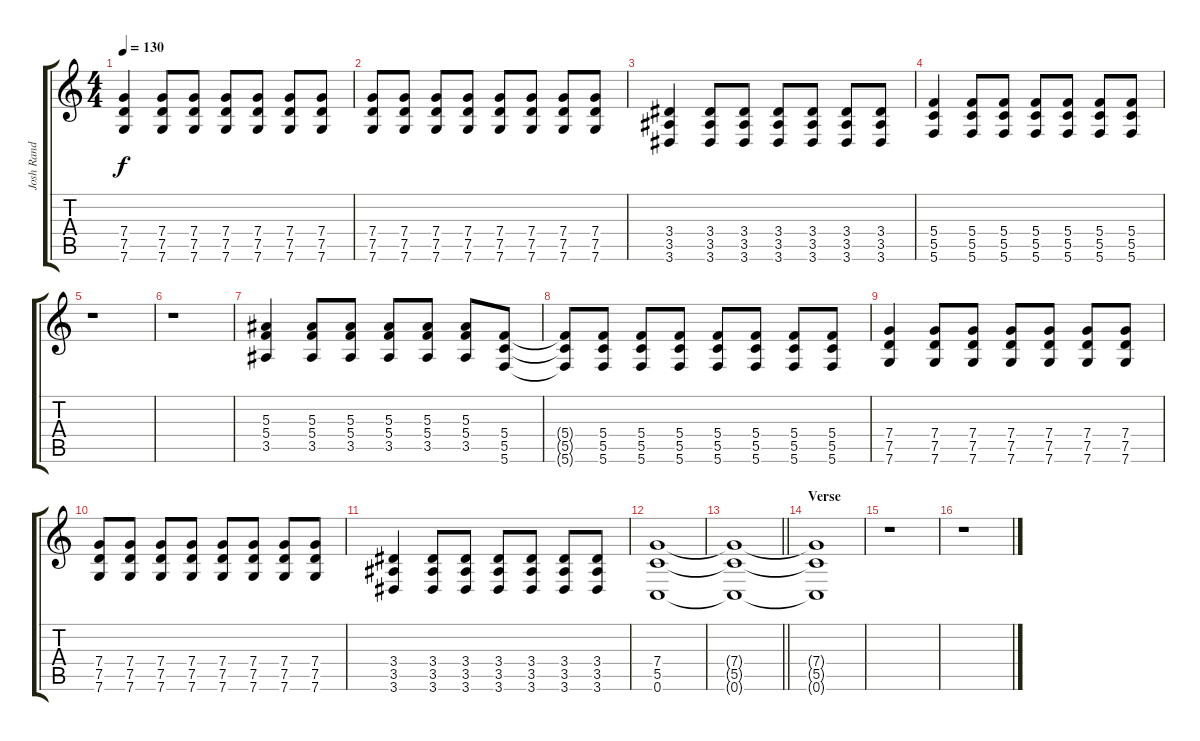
\track ("Josh Rand (Dirty) " "Josh Rand ") {instrument distortionguitar}
\staff {score tabs}
\tuning (D4 A3 F3 C3 G2 C2) {hide}
\ts (4 4)
\tempo 130
\clef g2
\ks c
(7.4 7.5 7.6).4{dy f} (7.4 7.5 7.6).8 (7.4 7.5 7.6).8 (7.4 7.5 7.6).8 (7.4 7.5 7.6).8 (7.4 7.5 7.6).8 (7.4 7.5 7.6).8 |
(7.4 7.5 7.6).8 (7.4 7.5 7.6).8 (7.4 7.5 7.6).8 (7.4 7.5 7.6).8 (7.4 7.5 7.6).8 (7.4 7.5 7.6).8 (7.4 7.5 7.6).8 (7.4 7.5 7.6).8 |
(3.4 3.5 3.6).4 (3.4 3.5 3.6).8 (3.4 3.5 3.6).8 (3.4 3.5 3.6).8 (3.4 3.5 3.6).8 (3.4 3.5 3.6).8 (3.4 3.5 3.6).8 |
(5.4 5.5 5.6).4 (5.4 5.5 5.6).8 (5.4 5.5 5.6).8 (5.4 5.5 5.6).8 (5.4 5.5 5.6).8 (5.4 5.5 5.6).8 (5.4 5.5 5.6).8 |
r.1 |
r.1 |
(5.3 5.4 3.5).4 (5.3 5.4 3.5).8 (5.3 5.4 3.5).8 (5.3 5.4 3.5).8 (5.3 5.4 3.5).8 (5.3 5.4 3.5).8 (5.4 5.5 5.6).8 |
(5.4{t} 5.5{t} 5.6{t}).8 (5.4 5.5 5.6).8 (5.4 5.5 5.6).8 (5.4 5.5 5.6).8 (5.4 5.5 5.6).8 (5.4 5.5 5.6).8 (5.4 5.5 5.6).8 (5.4 5.5 5.6).8 |
(7.4 7.5 7.6).4 (7.4 7.5 7.6).8 (7.4 7.5 7.6).8 (7.4 7.5 7.6).8 (7.4 7.5 7.6).8 (7.4 7.5 7.6).8 (7.4 7.5 7.6).8 |
(7.4 7.5 7.6).8 (7.4 7.5 7.6).8 (7.4 7.5 7.6).8 (7.4 7.5 7.6).8 (7.4 7.5 7.6).8 (7.4 7.5 7.6).8 (7.4 7.5 7.6).8 (7.4 7.5 7.6).8 |
(3.4 3.5 3.6).4 (3.4 3.5 3.6).8 (3.4 3.5 3.6).8 (3.4 3.5 3.6).8 (3.4 3.5 3.6).8 (3.4 3.5 3.6).8 (3.4 3.5 3.6).8 |
(7.4 5.5 0.6).1{volume 0} |
\barLineRight lightlight
(7.4{t} 5.5{t} 0.6{t}).1 |
\section ("" "Verse")
(7.4{t} 5.5{t} 0.6{t}).1 |
r.1 |
r.1
